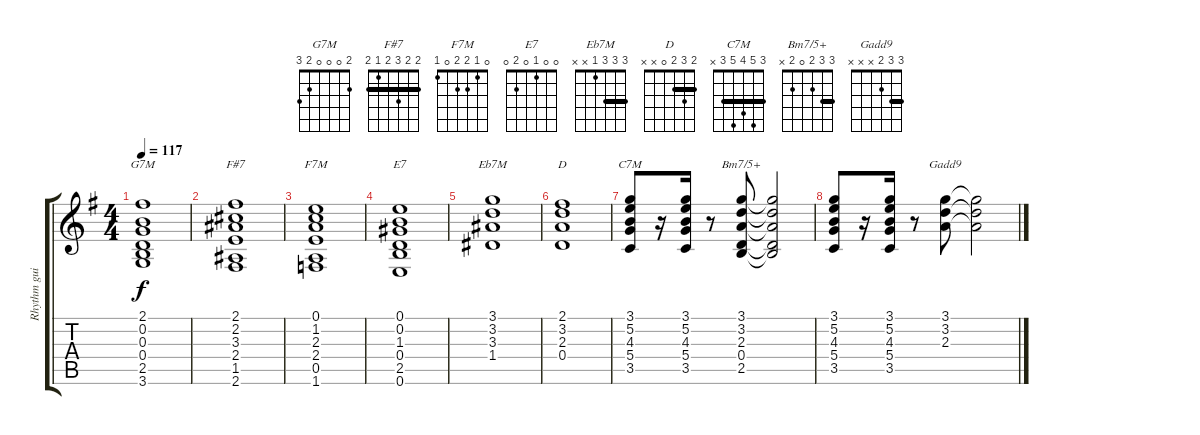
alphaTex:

\track ("Rhythm guitar" "Rhythm gui") {instrument electricguitarclean}
\staff {score tabs}
\tuning (E4 B3 G3 D3 A2 E2) {hide}
\chord ("G7M" 2 0 0 0 2 3)
\chord ("F#7" 2 2 3 2 1 2) {barre 2}
\chord ("F7M" 0 1 2 2 0 1)
\chord ("E7" 0 0 1 0 2 0)
\chord ("Eb7M" 3 3 3 1 x x) {barre 3}
\chord ("D" 2 3 2 0 x x) {barre 2}
\chord ("C7M" 3 5 4 5 3 x) {barre 3}
\chord ("Bm7/5+" 3 3 2 0 2 x) {barre 3}
\chord ("Gadd9" 3 3 2 x x x) {barre 3}
\ts (4 4)
\tempo 117
\clef g2
\ks g
(2.1 0.2 0.3 0.4 2.5 3.6).1{ch "G7M" dy f instrument electricguitarclean} |
(2.1 2.2 3.3 2.4 1.5 2.6).1{ch "F#7"} |
(0.1 1.2 2.3 2.4 0.5 1.6).1{ch "F7M"} |
(0.1 0.2 1.3 0.4 2.5 0.6).1{ch "E7"} |
(3.1 3.2 3.3 1.4).1{ch "Eb7M"} |
(2.1 3.2 2.3 0.4).1{ch "D"} |
(3.1 5.2 4.3 5.4 3.5).8{ch "C7M"} r.16 (3.1 5.2 4.3 5.4 3.5).16 r.8 (3.1 3.2 2.3 0.4 2.5).8{ch "Bm7/5+"} (3.1{t} 3.2{t} 2.3{t} 0.4{t} 2.5{t}).2 |
(3.1 5.2 4.3 5.4 3.5).8 r.16 (3.1 5.2 4.3 5.4 3.5).16 r.8 (3.1 3.2 2.3).8{ch "Gadd9"} (3.1{t} 3.2{t} 2.3{t}).2
